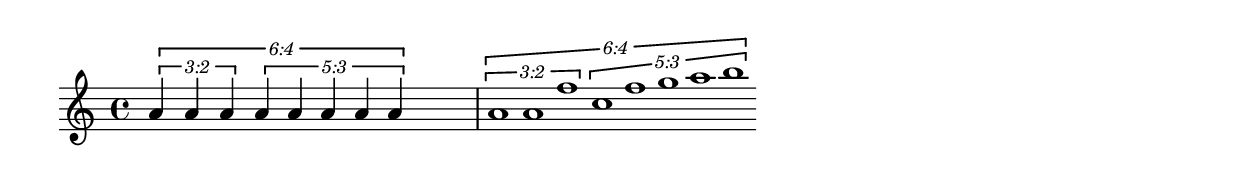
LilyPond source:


\version "2.10.0"

\header {
    texidoc=" Tuplets may be nested."
}

\paper {
  ragged-right = ##t  
  indent = 0.0
}

\relative c'' {
  \override TupletNumber #'text = #tuplet-number::calc-fraction-text
  \times 4/6 {
    \times 2/3 {
      a a a
    }
    \times 3/5 {
      a a a a a
    }
  }

  s1*1/6
  
  \stemUp
  \times 4/6 {
    \times 2/3 {
      a1*1/6 a f'
    }
    \times 3/5 {
      c f g a b 
    }
  }
  
}

